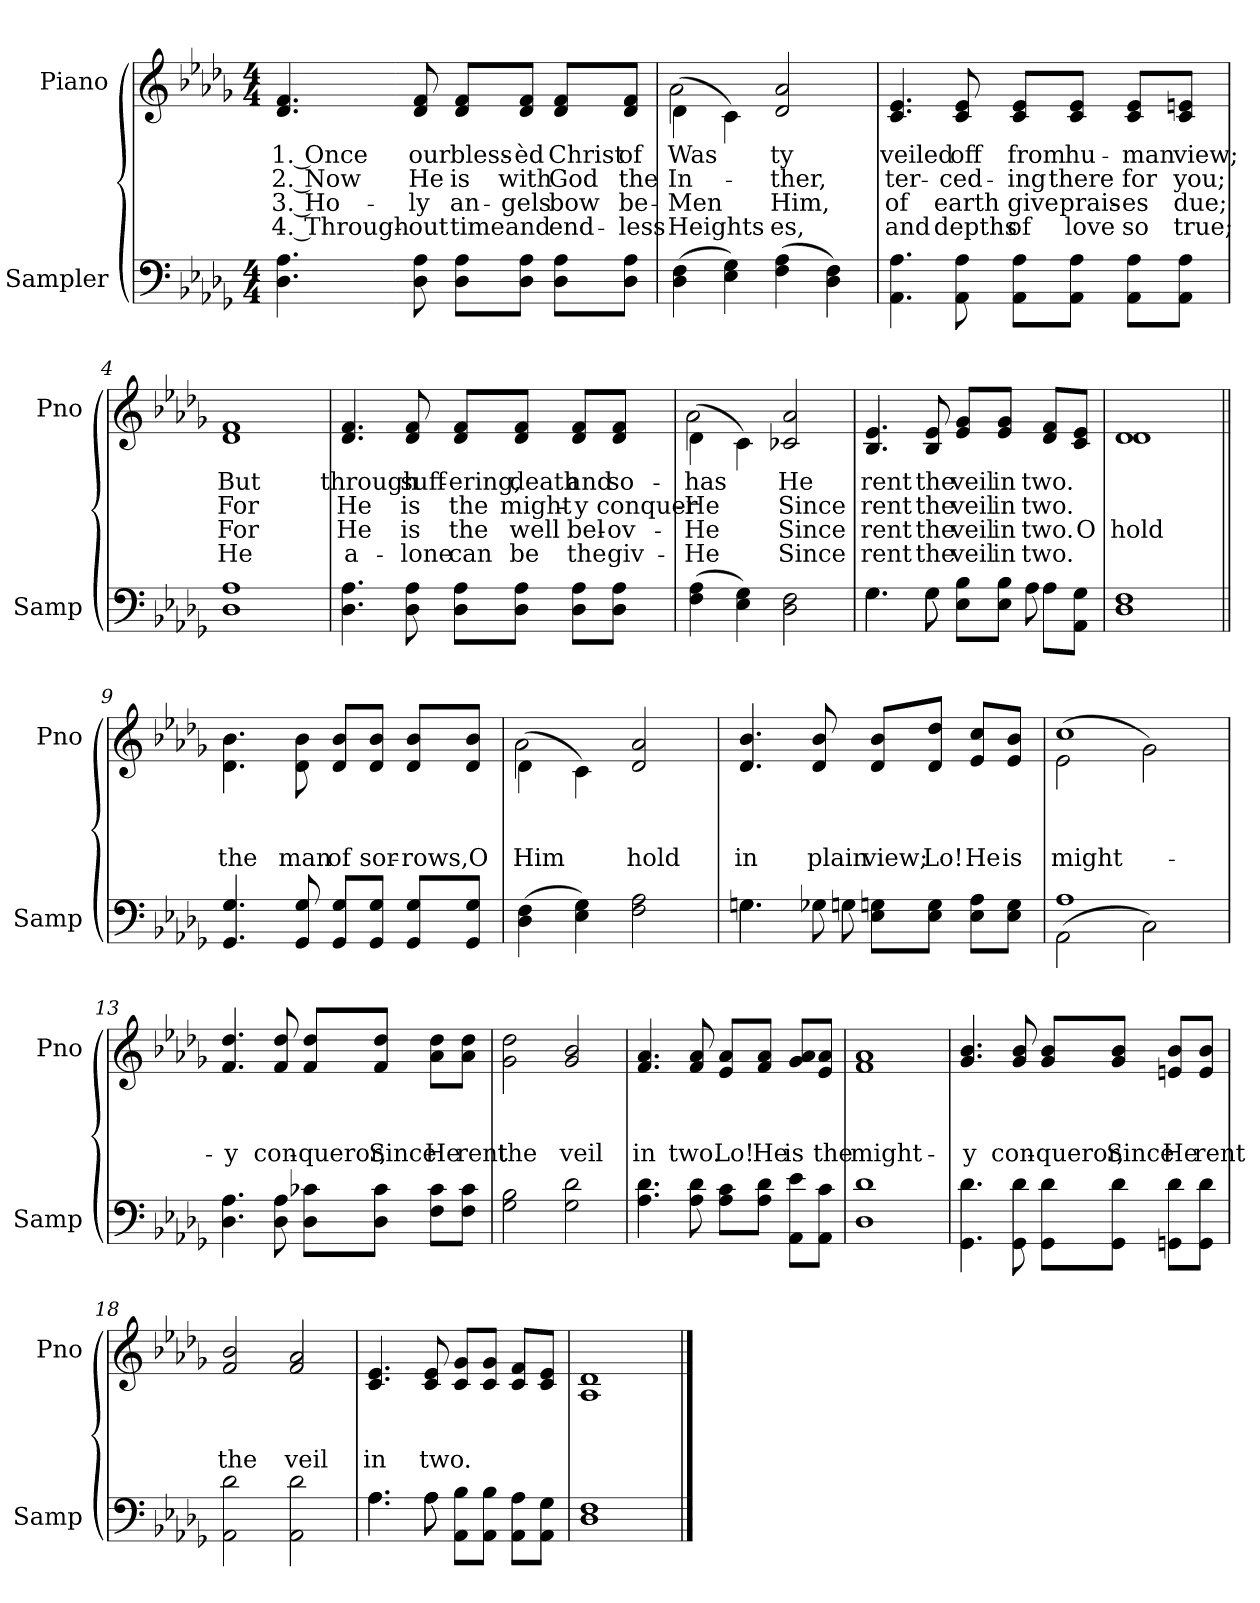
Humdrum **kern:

**kern	**kern	**text	**text	**text	**text
*part2	*part1	*part1	*part1	*part1	*part1
*staff2	*staff1	*staff1	*staff1	*staff1	*staff1
*I"Sampler	*I"Piano	*	*	*	*
*I'Samp	*I'Pno	*	*	*	*
*clefF4	*clefG2	*	*	*	*
*k[b-e-a-d-g-]	*k[b-e-a-d-g-]	*	*	*	*
*D-:	*D-:	*	*	*	*
*M4/4	*M4/4	*	*	*	*
=1	=1	=1	=1	=1	=1
4.D- 4.A-	4.d- 4.f	1. Once	2. Now	3. Ho-	4. Through-
8D- 8A-	8d- 8f	our	He	-ly	-out
8D-\ 8A-\L	8d-/ 8f/L	bless-	is	an-	time
8D-\ 8A-\J	8d-/ 8f/J	-èd	with	-gels	and
8D-\ 8A-\L	8d-/ 8f/L	Christ	God	bow	end-
8D-\ 8A-\J	8d-/ 8f/J	of	the	be-	-less
=2	=2	=2	=2	=2	=2
*	*^	*	*	*	*
(4D- 4F	(4d-\	2a-	Was	In-	Men	Heights
4E- 4G-)	4c\)	.	.	.	.	.
(4F 4A-	2d- 2a-	2ryy	-ty	-ther,	Him,	-es,
4D- 4F)	.	.	.	.	.	.
*	*v	*v	*	*	*	*
=3	=3	=3	=3	=3	=3
4.AA- 4.A-	4.c 4.e-	veiled	-ter-	of	and
8AA- 8A-	8c 8e-	off	-ced-	earth	depths
8AA-\ 8A-\L	8c/ 8e-/L	from	-ing	give	of
8AA-\ 8A-\J	8c/ 8e-/J	hu-	there	prais-	love
8AA-\ 8A-\L	8c/ 8e-/L	-man	for	-es	so
8AA-\ 8A-\J	8c/ 8en/J	view;	you;	due;	true;
=4	=4	=4	=4	=4	=4
1D- 1A-	1d- 1f	But	For	For	He
=5	=5	=5	=5	=5	=5
4.D- 4.A-	4.d- 4.f	through	He	He	a-
8D- 8A-	8d- 8f	suff-	is	is	-lone
8D-\ 8A-\L	8d-/ 8f/L	-ering,	the	the	can
8D-\ 8A-\J	8d-/ 8f/J	death	might-	well	be
8D-\ 8A-\L	8d-/ 8f/L	and	-y	bel-	the
8D-\ 8A-\J	8d-/ 8f/J	so-	conquer-	-ov-	giv-
=6	=6	=6	=6	=6	=6
*	*^	*	*	*	*
(4F 4A-	(4d-\	2a-	has	He	He	He
4E- 4G-)	4c\)	.	.	.	.	.
2D- 2F	2c-X 2a-	2ryy	He	Since	Since	Since
*	*v	*v	*	*	*	*
=7	=7	=7	=7	=7	=7
*^	*	*	*	*	*
4.G-\	4.G-	4.B- 4.e-	rent	rent	rent	rent
8G-\	8G-	8B- 8e-	the	the	the	the
8E-\ 8B-\L	8ryy	8e-/ 8g-/L	veil	veil	veil	veil
8E-\ 8B-\J	8A-	8e-/ 8g-/J	in	in	in	in
8A-\L	4ryy	8d-/ 8f/L	two.	two.	two.	two.
8AA-\ 8G-\J	.	8c/ 8e-/J	.	.	O	.
*v	*v	*	*	*	*	*
=8	=8	=8	=8	=8	=8
*	*^	*	*	*	*
1D- 1F	1d-/	1d-	.	.	-hold	.
=9||	=9||	=9||	=9||	=9||	=9||	=9||
!	!LO:TX:t=Refrain	!	!	!	!	!
*	*v	*v	*	*	*	*
4.GG- 4.G-	4.d-\ 4.b-\	.	.	the	.
8GG- 8G-	8d-\ 8b-\	.	.	man	.
8GG-/ 8G-/L	8d-/ 8b-/L	.	.	of	.
8GG-/ 8G-/J	8d-/ 8b-/J	.	.	sor-	.
8GG-/ 8G-/L	8d-/ 8b-/L	.	.	-rows,	.
8GG-/ 8G-/J	8d-/ 8b-/J	.	.	O	.
=10	=10	=10	=10	=10	=10
*	*^	*	*	*	*
(4D- 4F	(4d-\	2a-	.	.	Him	.
4E- 4G-)	4c\)	.	.	.	.	.
2F 2A-	2d- 2a-	2ryy	.	.	-hold	.
*	*v	*v	*	*	*	*
=11	=11	=11	=11	=11	=11
*^	*	*	*	*	*
4.G-\	4.G	4.d- 4.b-	.	.	in	.
8G-\	8G	8d- 8b-	.	.	plain	.
8E-\ 8Gn\L	2ryy	8d-/ 8b-/L	.	.	view;	.
8E-\ 8G\J	.	8d-/ 8dd-/J	.	.	Lo!	.
8E-\ 8A-\L	.	8e-/ 8cc/L	.	.	He	.
8E-\ 8G\J	.	8e-/ 8b-/J	.	.	is	.
=12	=12	=12	=12	=12	=12	=12
*	*	*^	*	*	*	*
(2AA-\	1A-	(2e-\	1cc	.	.	might-	.
2C\)	.	2g-\)	.	.	.	.	.
*v	*v	*	*	*	*	*	*
*	*v	*v	*	*	*	*
=13	=13	=13	=13	=13	=13
4.D- 4.A-	4.f 4.dd-	.	.	-y	.
8D- 8A-	8f 8dd-	.	.	con-	.
8D-\ 8c-X\L	8f/ 8dd-/L	.	.	-queror,	.
8D-\ 8c-\J	8f/ 8dd-/J	.	.	Since	.
8F\ 8c-\L	8a-\ 8dd-\L	.	.	He	.
8F\ 8c-\J	8a-\ 8dd-\J	.	.	rent	.
=14	=14	=14	=14	=14	=14
2G- 2B-	2g- 2dd-	.	.	the	.
2G- 2d-	2g- 2b-	.	.	veil	.
=15	=15	=15	=15	=15	=15
4.A- 4.d-	4.f 4.a-	.	.	in	.
8A- 8d-	8f 8a-	.	.	two.	.
8A-\ 8c\L	8e-/ 8a-/L	.	.	Lo!	.
8A-\ 8d-\J	8f/ 8a-/J	.	.	He	.
8AA-\ 8e-\L	8g-/ 8a-/L	.	.	is	.
8AA-\ 8c\J	8e-/ 8a-/J	.	.	the	.
=16	=16	=16	=16	=16	=16
1D- 1d-	1f 1a-	.	.	might-	.
=17	=17	=17	=17	=17	=17
4.GG- 4.d-	4.g- 4.b-	.	.	-y	.
8GG- 8d-	8g- 8b-	.	.	con-	.
8GG-\ 8d-\L	8g-/ 8b-/L	.	.	-queror,	.
8GG-\ 8d-\J	8g-/ 8b-/J	.	.	Since	.
8GGn\ 8d-\L	8en/ 8b-/L	.	.	He	.
8GG\ 8d-\J	8e/ 8b-/J	.	.	rent	.
=18	=18	=18	=18	=18	=18
2AA- 2d-	2f 2b-	.	.	the	.
2AA- 2d-	2f 2a-	.	.	veil	.
=19	=19	=19	=19	=19	=19
*^	*	*	*	*	*
4.A-\	4.A-	4.c 4.e-	.	.	in	.
8A-\	8A-	8c 8e-	.	.	two.	.
8AA-\ 8B-\L	2ryy	8c/ 8g-/L	.	.	.	.
8AA-\ 8B-\J	.	8c/ 8g-/J	.	.	.	.
8AA-\ 8A-\L	.	8c/ 8f/L	.	.	.	.
8AA-\ 8G-\J	.	8c/ 8e-/J	.	.	.	.
*v	*v	*	*	*	*	*
=20	=20	=20	=20	=20	=20
1D- 1F	1A- 1d-	.	.	.	.
==	==	==	==	==	==
*-	*-	*-	*-	*-	*-
